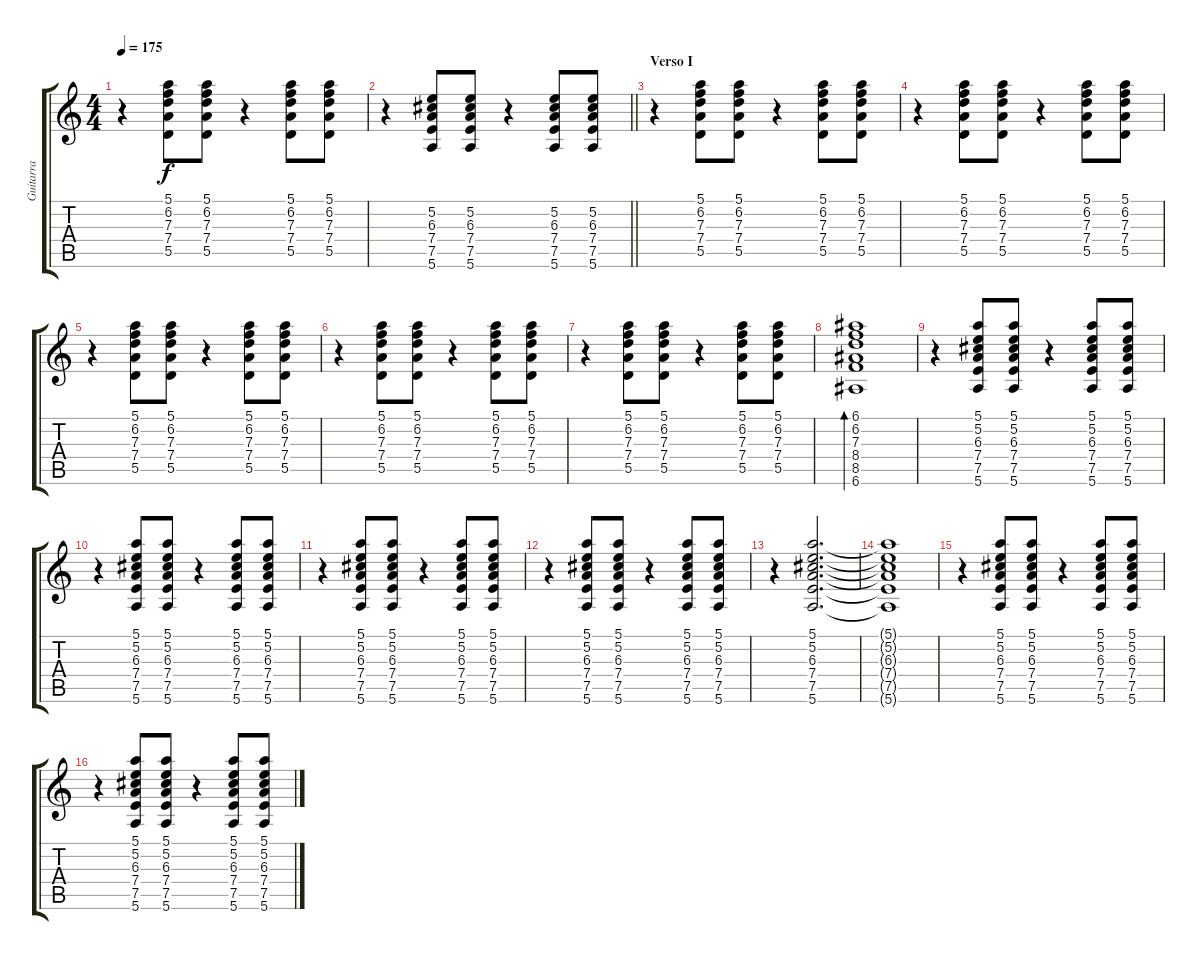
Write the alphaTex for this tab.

\track ("Guitarra" "Guitarra") {instrument acousticguitarsteel}
\staff {score tabs}
\tuning (E4 B3 G3 D3 A2 E2) {hide}
\ts (4 4)
\tempo 175
\clef g2
\ks c
r.4{dy f} (5.1 6.2 7.3 7.4 5.5).8 (5.1 6.2 7.3 7.4 5.5).8 r.4 (5.1 6.2 7.3 7.4 5.5).8 (5.1 6.2 7.3 7.4 5.5).8 |
\barLineRight lightlight
r.4 (5.2 6.3 7.4 7.5 5.6).8 (5.2 6.3 7.4 7.5 5.6).8 r.4 (5.2 6.3 7.4 7.5 5.6).8 (5.2 6.3 7.4 7.5 5.6).8 |
\section ("" "Verso I")
r.4 (5.1 6.2 7.3 7.4 5.5).8 (5.1 6.2 7.3 7.4 5.5).8 r.4 (5.1 6.2 7.3 7.4 5.5).8 (5.1 6.2 7.3 7.4 5.5).8 |
r.4 (5.1 6.2 7.3 7.4 5.5).8 (5.1 6.2 7.3 7.4 5.5).8 r.4 (5.1 6.2 7.3 7.4 5.5).8 (5.1 6.2 7.3 7.4 5.5).8 |
r.4 (5.1 6.2 7.3 7.4 5.5).8 (5.1 6.2 7.3 7.4 5.5).8 r.4 (5.1 6.2 7.3 7.4 5.5).8 (5.1 6.2 7.3 7.4 5.5).8 |
r.4 (5.1 6.2 7.3 7.4 5.5).8 (5.1 6.2 7.3 7.4 5.5).8 r.4 (5.1 6.2 7.3 7.4 5.5).8 (5.1 6.2 7.3 7.4 5.5).8 |
r.4 (5.1 6.2 7.3 7.4 5.5).8 (5.1 6.2 7.3 7.4 5.5).8 r.4 (5.1 6.2 7.3 7.4 5.5).8 (5.1 6.2 7.3 7.4 5.5).8 |
(6.1 6.2 7.3 8.4 8.5 6.6).1{bd 240} |
r.4 (5.1 5.2 6.3 7.4 7.5 5.6).8 (5.1 5.2 6.3 7.4 7.5 5.6).8 r.4 (5.1 5.2 6.3 7.4 7.5 5.6).8 (5.1 5.2 6.3 7.4 7.5 5.6).8 |
r.4 (5.1 5.2 6.3 7.4 7.5 5.6).8 (5.1 5.2 6.3 7.4 7.5 5.6).8 r.4 (5.1 5.2 6.3 7.4 7.5 5.6).8 (5.1 5.2 6.3 7.4 7.5 5.6).8 |
r.4 (5.1 5.2 6.3 7.4 7.5 5.6).8 (5.1 5.2 6.3 7.4 7.5 5.6).8 r.4 (5.1 5.2 6.3 7.4 7.5 5.6).8 (5.1 5.2 6.3 7.4 7.5 5.6).8 |
r.4 (5.1 5.2 6.3 7.4 7.5 5.6).8 (5.1 5.2 6.3 7.4 7.5 5.6).8 r.4 (5.1 5.2 6.3 7.4 7.5 5.6).8 (5.1 5.2 6.3 7.4 7.5 5.6).8 |
r.4 (5.1 5.2 6.3 7.4 7.5 5.6).2{d} |
(5.1{t} 5.2{t} 6.3{t} 7.4{t} 7.5{t} 5.6{t}).1 |
r.4 (5.1 5.2 6.3 7.4 7.5 5.6).8 (5.1 5.2 6.3 7.4 7.5 5.6).8 r.4 (5.1 5.2 6.3 7.4 7.5 5.6).8 (5.1 5.2 6.3 7.4 7.5 5.6).8 |
r.4 (5.1 5.2 6.3 7.4 7.5 5.6).8 (5.1 5.2 6.3 7.4 7.5 5.6).8 r.4 (5.1 5.2 6.3 7.4 7.5 5.6).8 (5.1 5.2 6.3 7.4 7.5 5.6).8
